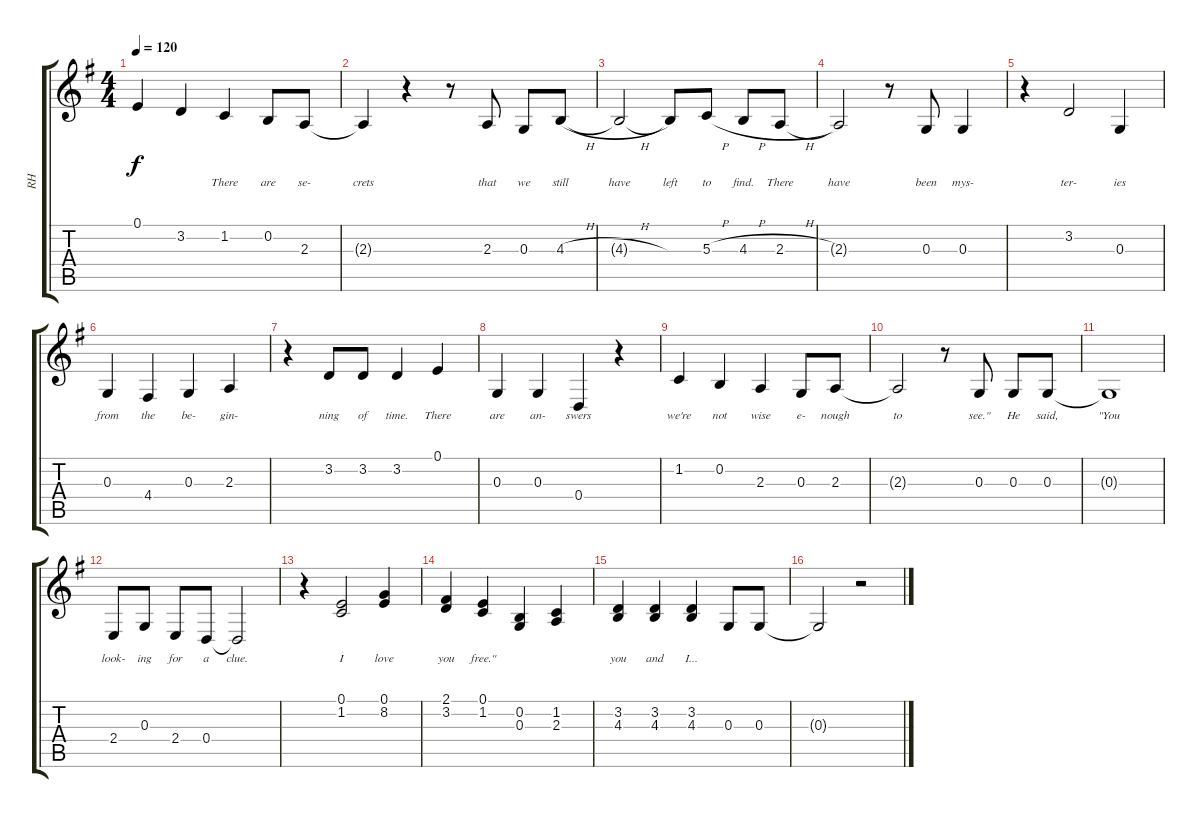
\track ("RH" "RH") {instrument brightacousticpiano}
\staff {score tabs}
\tuning (E4 B3 G3 D3 A2 E2) {hide}
\ts (4 4)
\tempo 120
\clef g2
\ks g
0.1{t}.4{lyrics (0 "") lyrics (1 "") lyrics (2 "") lyrics (3 "") lyrics (4 "") dy f} 3.2.4{lyrics (0 "") lyrics (1 "") lyrics (2 "") lyrics (3 "") lyrics (4 "")} 1.2.4{lyrics (0 "There") lyrics (1 "") lyrics (2 "") lyrics (3 "") lyrics (4 "")} 0.2.8{lyrics (0 "are") lyrics (1 "") lyrics (2 "") lyrics (3 "") lyrics (4 "")} 2.3.8{lyrics (0 "se-") lyrics (1 "") lyrics (2 "") lyrics (3 "") lyrics (4 "")} |
2.3{t}.4{lyrics (0 "crets") lyrics (1 "") lyrics (2 "") lyrics (3 "") lyrics (4 "")} r.4 r.8 2.3.8{lyrics (0 "that") lyrics (1 "") lyrics (2 "") lyrics (3 "") lyrics (4 "")} 0.3.8{lyrics (0 "we") lyrics (1 "") lyrics (2 "") lyrics (3 "") lyrics (4 "")} 4.3{h}.8{lyrics (0 "still") lyrics (1 "") lyrics (2 "") lyrics (3 "") lyrics (4 "")} |
4.3{h t}.2{lyrics (0 "have") lyrics (1 "") lyrics (2 "") lyrics (3 "") lyrics (4 "")} 4.3{t}.8{lyrics (0 "left") lyrics (1 "") lyrics (2 "") lyrics (3 "") lyrics (4 "")} 5.3{h}.8{lyrics (0 "to") lyrics (1 "") lyrics (2 "") lyrics (3 "") lyrics (4 "")} 4.3{h}.8{lyrics (0 "find.") lyrics (1 "") lyrics (2 "") lyrics (3 "") lyrics (4 "")} 2.3{h}.8{lyrics (0 "There") lyrics (1 "") lyrics (2 "") lyrics (3 "") lyrics (4 "")} |
2.3{t}.2{lyrics (0 "have") lyrics (1 "") lyrics (2 "") lyrics (3 "") lyrics (4 "")} r.8 0.3.8{lyrics (0 "been") lyrics (1 "") lyrics (2 "") lyrics (3 "") lyrics (4 "")} 0.3.4{lyrics (0 "mys-") lyrics (1 "") lyrics (2 "") lyrics (3 "") lyrics (4 "")} |
r.4 3.2.2{lyrics (0 "ter-") lyrics (1 "") lyrics (2 "") lyrics (3 "") lyrics (4 "")} 0.3.4{lyrics (0 "ies") lyrics (1 "") lyrics (2 "") lyrics (3 "") lyrics (4 "")} |
0.3.4{lyrics (0 "from") lyrics (1 "") lyrics (2 "") lyrics (3 "") lyrics (4 "")} 4.4.4{lyrics (0 "the") lyrics (1 "") lyrics (2 "") lyrics (3 "") lyrics (4 "")} 0.3.4{lyrics (0 "be-") lyrics (1 "") lyrics (2 "") lyrics (3 "") lyrics (4 "")} 2.3.4{lyrics (0 "gin-") lyrics (1 "") lyrics (2 "") lyrics (3 "") lyrics (4 "")} |
r.4 3.2.8{lyrics (0 "ning") lyrics (1 "") lyrics (2 "") lyrics (3 "") lyrics (4 "")} 3.2.8{lyrics (0 "of") lyrics (1 "") lyrics (2 "") lyrics (3 "") lyrics (4 "")} 3.2.4{lyrics (0 "time.") lyrics (1 "") lyrics (2 "") lyrics (3 "") lyrics (4 "")} 0.1.4{lyrics (0 "There") lyrics (1 "") lyrics (2 "") lyrics (3 "") lyrics (4 "")} |
0.3.4{lyrics (0 "are") lyrics (1 "") lyrics (2 "") lyrics (3 "") lyrics (4 "")} 0.3.4{lyrics (0 "an-") lyrics (1 "") lyrics (2 "") lyrics (3 "") lyrics (4 "")} 0.4.4{lyrics (0 "swers") lyrics (1 "") lyrics (2 "") lyrics (3 "") lyrics (4 "")} r.4 |
1.2.4{lyrics (0 "we're") lyrics (1 "") lyrics (2 "") lyrics (3 "") lyrics (4 "")} 0.2.4{lyrics (0 "not") lyrics (1 "") lyrics (2 "") lyrics (3 "") lyrics (4 "")} 2.3.4{lyrics (0 "wise") lyrics (1 "") lyrics (2 "") lyrics (3 "") lyrics (4 "")} 0.3.8{lyrics (0 "e-") lyrics (1 "") lyrics (2 "") lyrics (3 "") lyrics (4 "")} 2.3.8{lyrics (0 "nough") lyrics (1 "") lyrics (2 "") lyrics (3 "") lyrics (4 "")} |
2.3{t}.2{lyrics (0 "to") lyrics (1 "") lyrics (2 "") lyrics (3 "") lyrics (4 "")} r.8 0.3.8{lyrics (0 "see.\"") lyrics (1 "") lyrics (2 "") lyrics (3 "") lyrics (4 "")} 0.3.8{lyrics (0 "He") lyrics (1 "") lyrics (2 "") lyrics (3 "") lyrics (4 "")} 0.3.8{lyrics (0 "said,") lyrics (1 "") lyrics (2 "") lyrics (3 "") lyrics (4 "")} |
0.3{t}.1{lyrics (0 "\"You") lyrics (1 "") lyrics (2 "") lyrics (3 "") lyrics (4 "")} |
2.4.8{lyrics (0 "look-") lyrics (1 "") lyrics (2 "") lyrics (3 "") lyrics (4 "")} 0.3.8{lyrics (0 "ing") lyrics (1 "") lyrics (2 "") lyrics (3 "") lyrics (4 "")} 2.4.8{lyrics (0 "for") lyrics (1 "") lyrics (2 "") lyrics (3 "") lyrics (4 "")} 0.4.8{lyrics (0 "a") lyrics (1 "") lyrics (2 "") lyrics (3 "") lyrics (4 "")} 0.4{t}.2{lyrics (0 "clue.") lyrics (1 "") lyrics (2 "") lyrics (3 "") lyrics (4 "")} |
r.4 (0.1 1.2).2{lyrics (0 "I") lyrics (1 "") lyrics (2 "") lyrics (3 "") lyrics (4 "")} (0.1 8.2).4{lyrics (0 "love") lyrics (1 "") lyrics (2 "") lyrics (3 "") lyrics (4 "")} |
(2.1 3.2).4{lyrics (0 "you") lyrics (1 "") lyrics (2 "") lyrics (3 "") lyrics (4 "")} (0.1 1.2).4{lyrics (0 "free.\"") lyrics (1 "") lyrics (2 "") lyrics (3 "") lyrics (4 "")} (0.2 0.3).4{lyrics (0 "") lyrics (1 "") lyrics (2 "") lyrics (3 "") lyrics (4 "")} (1.2 2.3).4{lyrics (0 "") lyrics (1 "") lyrics (2 "") lyrics (3 "") lyrics (4 "")} |
(3.2 4.3).4{lyrics (0 "you") lyrics (1 "") lyrics (2 "") lyrics (3 "") lyrics (4 "")} (3.2 4.3).4{lyrics (0 "and") lyrics (1 "") lyrics (2 "") lyrics (3 "") lyrics (4 "")} (3.2 4.3).4{lyrics (0 "I...") lyrics (1 "") lyrics (2 "") lyrics (3 "") lyrics (4 "")} 0.3.8 0.3.8 |
0.3{t}.2 r.2
